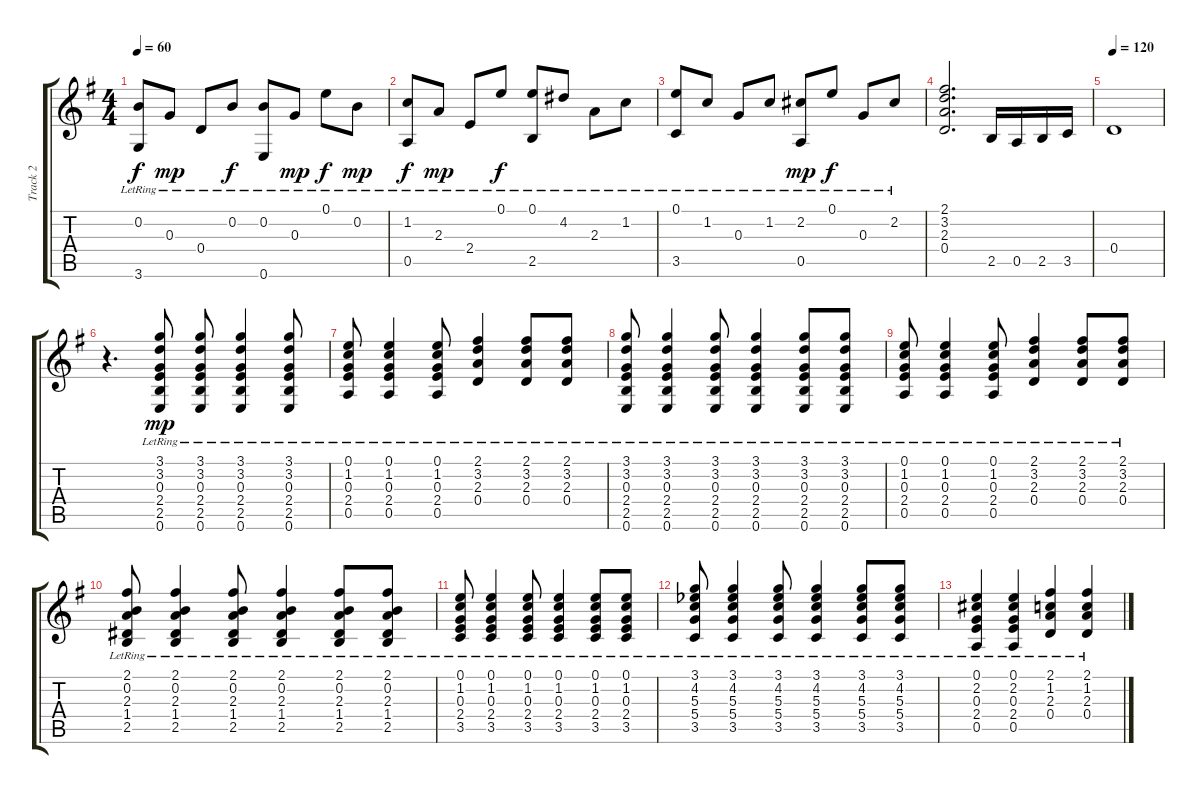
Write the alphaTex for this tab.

\track ("Track 2" "Track 2") {instrument acousticguitarnylon}
\staff {score tabs}
\tuning (E4 B3 G3 D3 A2 E2) {hide}
\ts (4 4)
\tempo 60
\clef g2
\ks g
(0.2{lr} 3.6{lr}).8{dy f} 0.3{lr}.8{dy mp} 0.4{lr}.8 0.2{lr}.8{dy f} (0.2{lr} 0.6{lr}).8 0.3{lr}.8{dy mp} 0.1{lr}.8{dy f} 0.2{lr}.8{dy mp} |
(1.2{lr} 0.5{lr}).8{dy f} 2.3{lr}.8{dy mp} 2.4{lr}.8 0.1{lr}.8{dy f} (0.1{lr} 2.5{lr}).8 4.2{lr}.8 2.3{lr}.8 1.2{lr}.8 |
(0.1{lr} 3.5{lr}).8 1.2{lr}.8 0.3{lr}.8{txt " "} 1.2{lr}.8 (2.2{lr} 0.5{lr}).8{dy mp} 0.1{lr}.8{dy f} 0.3{lr}.8 2.2{lr}.8 |
(2.1 3.2 2.3 0.4).2{d} 2.5.16 0.5.16 2.5.16 3.5.16 |
\tempo 120
0.4.1 |
r.4{d} (3.1{lr} 3.2{lr} 0.3{lr} 2.4{lr} 2.5{lr} 0.6{lr}).8{dy mp} (3.1{lr} 3.2{lr} 0.3{lr} 2.4{lr} 2.5{lr} 0.6{lr}).8 (3.1{lr} 3.2{lr} 0.3{lr} 2.4{lr} 2.5{lr} 0.6{lr}).4 (3.1{lr} 3.2{lr} 0.3{lr} 2.4{lr} 2.5{lr} 0.6{lr}).8 |
(0.1{lr} 1.2{lr} 0.3{lr} 2.4{lr} 0.5{lr}).8 (0.1{lr} 1.2{lr} 0.3{lr} 2.4{lr} 0.5{lr}).4 (0.1{lr} 1.2{lr} 0.3{lr} 2.4{lr} 0.5{lr}).8 (2.1{lr} 3.2{lr} 2.3{lr} 0.4{lr}).4 (2.1{lr} 3.2{lr} 2.3{lr} 0.4{lr}).8 (2.1{lr} 3.2{lr} 2.3{lr} 0.4{lr}).8 |
(3.1{lr} 3.2{lr} 0.3{lr} 2.4{lr} 2.5{lr} 0.6{lr}).8 (3.1{lr} 3.2{lr} 0.3{lr} 2.4{lr} 2.5{lr} 0.6{lr}).4 (3.1{lr} 3.2{lr} 0.3{lr} 2.4{lr} 2.5{lr} 0.6{lr}).8 (3.1{lr} 3.2{lr} 0.3{lr} 2.4{lr} 2.5{lr} 0.6{lr}).4 (3.1{lr} 3.2{lr} 0.3{lr} 2.4{lr} 2.5{lr} 0.6{lr}).8 (3.1{lr} 3.2{lr} 0.3{lr} 2.4{lr} 2.5{lr} 0.6{lr}).8 |
(0.1{lr} 1.2{lr} 0.3{lr} 2.4{lr} 0.5{lr}).8 (0.1{lr} 1.2{lr} 0.3{lr} 2.4{lr} 0.5{lr}).4 (0.1{lr} 1.2{lr} 0.3{lr} 2.4{lr} 0.5{lr}).8 (2.1{lr} 3.2{lr} 2.3{lr} 0.4{lr}).4 (2.1{lr} 3.2{lr} 2.3{lr} 0.4{lr}).8 (2.1{lr} 3.2{lr} 2.3{lr} 0.4{lr}).8 |
(2.1{lr} 0.2{lr} 2.3{lr} 1.4{lr} 2.5{lr}).8 (2.1{lr} 0.2{lr} 2.3{lr} 1.4{lr} 2.5{lr}).4 (2.1{lr} 0.2{lr} 2.3{lr} 1.4{lr} 2.5{lr}).8 (2.1{lr} 0.2{lr} 2.3{lr} 1.4{lr} 2.5{lr}).4 (2.1{lr} 0.2{lr} 2.3{lr} 1.4{lr} 2.5{lr}).8 (2.1{lr} 0.2{lr} 2.3{lr} 1.4{lr} 2.5{lr}).8 |
(0.1{lr} 1.2{lr} 0.3{lr} 2.4{lr} 3.5{lr}).8 (0.1{lr} 1.2{lr} 0.3{lr} 2.4{lr} 3.5{lr}).4 (0.1{lr} 1.2{lr} 0.3{lr} 2.4{lr} 3.5{lr}).8 (0.1{lr} 1.2{lr} 0.3{lr} 2.4{lr} 3.5{lr}).4 (0.1{lr} 1.2{lr} 0.3{lr} 2.4{lr} 3.5{lr}).8 (0.1{lr} 1.2{lr} 0.3{lr} 2.4{lr} 3.5{lr}).8 |
(3.1{lr} 4.2{lr acc b} 5.3{lr} 5.4{lr} 3.5{lr}).8 (3.1{lr} 4.2{lr acc b} 5.3{lr} 5.4{lr} 3.5{lr}).4 (3.1{lr} 4.2{lr acc b} 5.3{lr} 5.4{lr} 3.5{lr}).8 (3.1{lr} 4.2{lr acc b} 5.3{lr} 5.4{lr} 3.5{lr}).4 (3.1{lr} 4.2{lr acc b} 5.3{lr} 5.4{lr} 3.5{lr}).8 (3.1{lr} 4.2{lr acc b} 5.3{lr} 5.4{lr} 3.5{lr}).8 |
(0.1{lr} 2.2{lr} 0.3{lr} 2.4{lr} 0.5{lr}).4 (0.1{lr} 2.2{lr} 0.3{lr} 2.4{lr} 0.5{lr}).4 (2.1{lr} 1.2{lr} 2.3{lr} 0.4{lr}).4 (2.1{lr} 1.2{lr} 2.3{lr} 0.4{lr}).4
